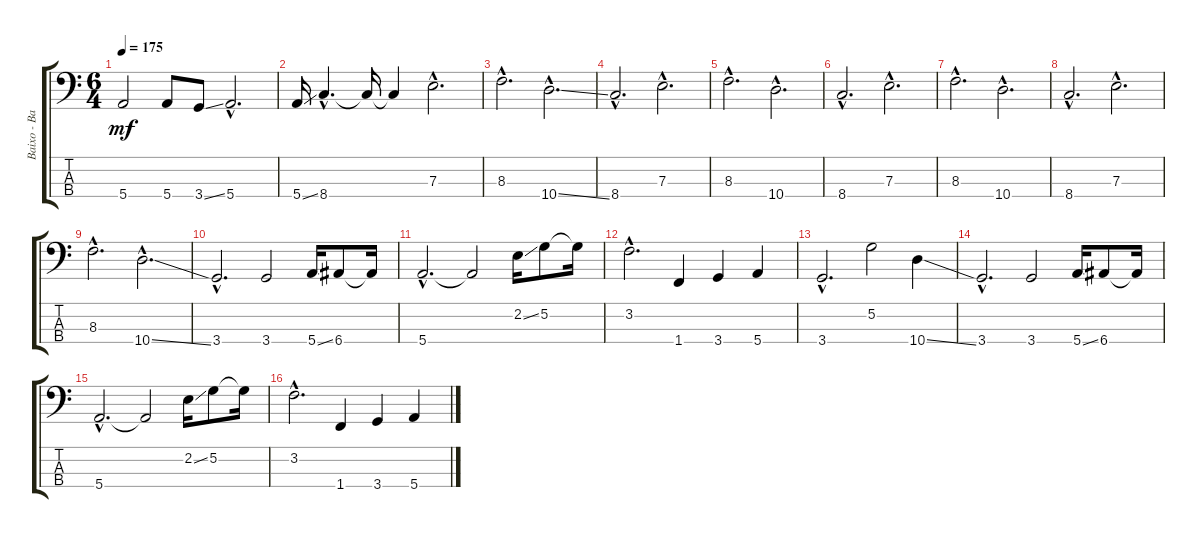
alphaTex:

\track ("Baixo - Bass" "Baixo - Ba") {instrument electricbassfinger}
\staff {score tabs}
\tuning (G2 D2 A1 E1) {hide}
\ts (6 4)
\tempo 175
\clef f4
\ks c
5.4.2{dy mf} 5.4.8 3.4{ss}.8 5.4{hac}.2{d} |
\section ("" "")
5.4{ss}.16 8.4{hac}.4{d} 8.4{t}.16 8.4{t}.4 7.3{hac}.2{d} |
8.3{hac}.2{d} 10.4{ss hac}.2{d} |
8.4{hac}.2{d} 7.3{hac}.2{d} |
8.3{hac}.2{d} 10.4{hac}.2{d} |
8.4{hac}.2{d} 7.3{hac}.2{d} |
8.3{hac}.2{d} 10.4{hac}.2{d} |
8.4{hac}.2{d} 7.3{hac}.2{d} |
\section ("" "")
8.3{hac}.2{d} 10.4{ss hac}.2{d} |
3.4{hac}.2{d} 3.4.2 5.4{ss}.16 6.4.8 6.4{t}.16 |
5.4{hac}.2{d} 5.4{t}.2 2.2{ss}.16 5.2.8 5.2{t}.16 |
3.2{hac}.2{d} 1.4.4 3.4.4 5.4.4 |
3.4{hac}.2{d} 5.2.2 10.4{ss}.4 |
3.4{hac}.2{d} 3.4.2 5.4{ss}.16 6.4.8 6.4{t}.16 |
5.4{hac}.2{d} 5.4{t}.2 2.2{ss}.16 5.2.8 5.2{t}.16 |
3.2{hac}.2{d} 1.4.4 3.4.4 5.4.4
